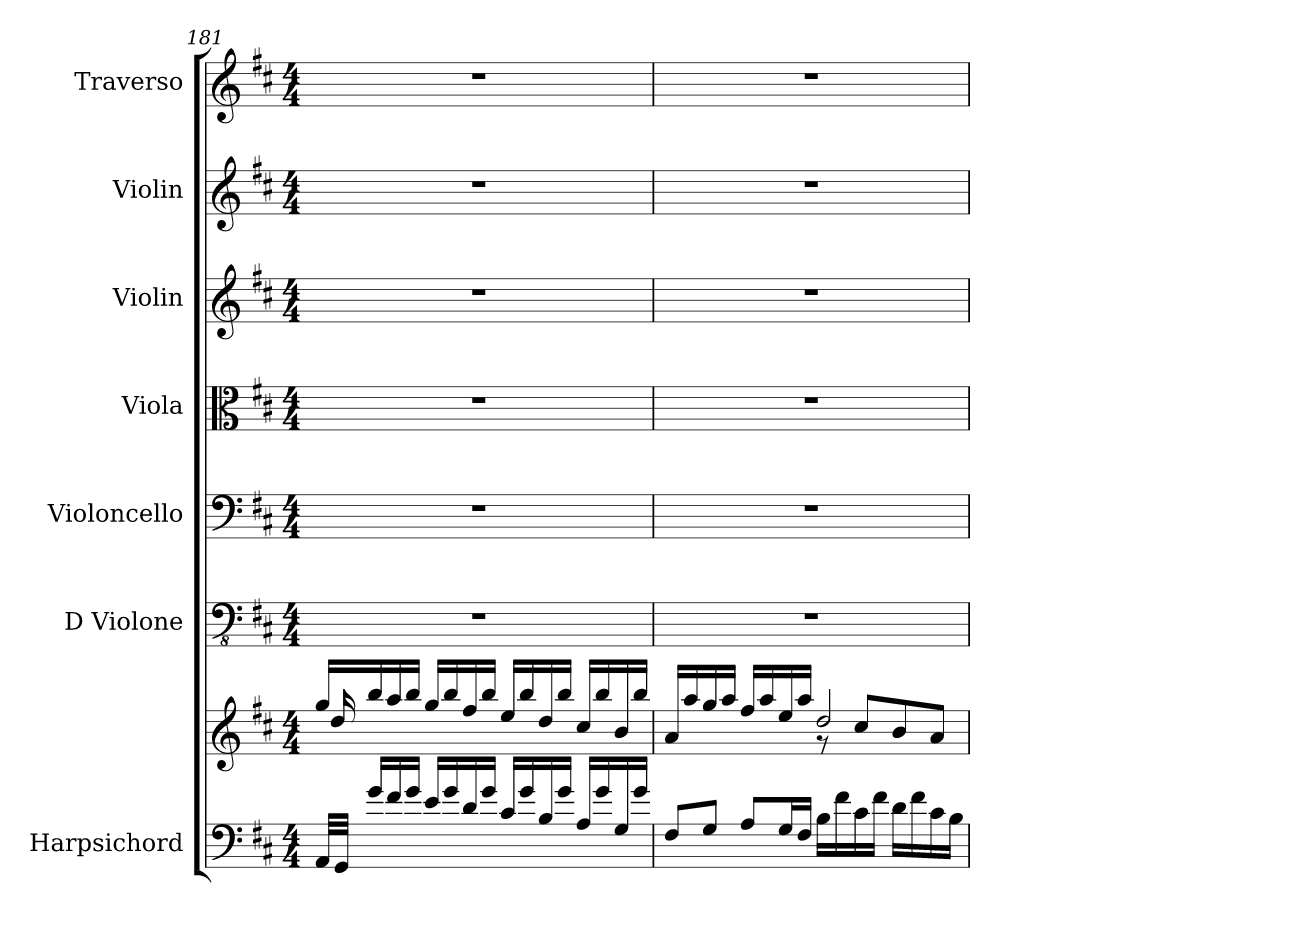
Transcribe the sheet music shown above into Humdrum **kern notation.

**kern	**kern	**kern	**kern	**kern	**kern	**kern	**kern
*part7	*part7	*part6	*part5	*part4	*part3	*part2	*part1
*staff8	*staff7	*staff6	*staff5	*staff4	*staff3	*staff2	*staff1
*I"Harpsichord	*	*I"D Violone	*I"Violoncello	*I"Viola	*I"Violin	*I"Violin	*I"Traverso
*I'Hch.	*	*I'D Vne.	*I'Vc.	*I'Vla.	*I'Vln.	*I'Vln.	*I'Trv.
!!LO:PB:g=z
*clefF4	*clefG2	*clefFv4	*clefF4	*clefC3	*clefG2	*clefG2	*clefG2
*	*	*ITrd7c12	*	*	*	*	*
*k[f#c#]	*k[f#c#]	*k[f#c#]	*k[f#c#]	*k[f#c#]	*k[f#c#]	*k[f#c#]	*k[f#c#]
*M4/4	*M4/4	*M4/4	*M4/4	*M4/4	*M4/4	*M4/4	*M4/4
=181	=181	=181	=181	=181	=181	=181	=181
*	*^	*	*	*	*	*	*
32AA/LLL	16gg/LL	16dd/	1r	1r	1r	1r	1r	1r
32GG/JJJ	.	.	.	.	.	.	.	.
16g/LL	16bb/	2...ryy	.	.	.	.	.	.
16f#/	16aa/	.	.	.	.	.	.	.
16g/JJ	16bb/JJ	.	.	.	.	.	.	.
16e/LL	16gg/LL	.	.	.	.	.	.	.
16g/	16bb/	.	.	.	.	.	.	.
16d/	16ff#/	.	.	.	.	.	.	.
16g/JJ	16bb/JJ	.	.	.	.	.	.	.
16c#/LL	16ee/LL	.	.	.	.	.	.	.
16g/	16bb/	.	.	.	.	.	.	.
16B/	16dd/	.	.	.	.	.	.	.
16g/JJ	16bb/JJ	.	.	.	.	.	.	.
16A/LL	16cc#/LL	.	.	.	.	.	.	.
16g/	16bb/	.	.	.	.	.	.	.
16G/	16b/	.	.	.	.	.	.	.
16g/JJ	16bb/JJ	.	.	.	.	.	.	.
=182	=182	=182	=182	=182	=182	=182	=182	=182
8F#/L	16a/LL	2ryy	1r	1r	1r	1r	1r	1r
.	16aa/	.	.	.	.	.	.	.
8G/J	16gg/	.	.	.	.	.	.	.
.	16aa/JJ	.	.	.	.	.	.	.
8A/L	16ff#/LL	.	.	.	.	.	.	.
.	16aa/	.	.	.	.	.	.	.
16G/L	16ee/	.	.	.	.	.	.	.
16F#/JJ	16aa/JJ	.	.	.	.	.	.	.
16B\LL	2dd/	8r	.	.	.	.	.	.
16f#\	.	.	.	.	.	.	.	.
16c#\	.	8cc#/L	.	.	.	.	.	.
16f#\JJ	.	.	.	.	.	.	.	.
16d\LL	.	8b/	.	.	.	.	.	.
16f#\	.	.	.	.	.	.	.	.
16c#\	.	8a/J	.	.	.	.	.	.
16B\JJ	.	.	.	.	.	.	.	.
*	*v	*v	*	*	*	*	*	*
=	=	=	=	=	=	=	=
*-	*-	*-	*-	*-	*-	*-	*-
